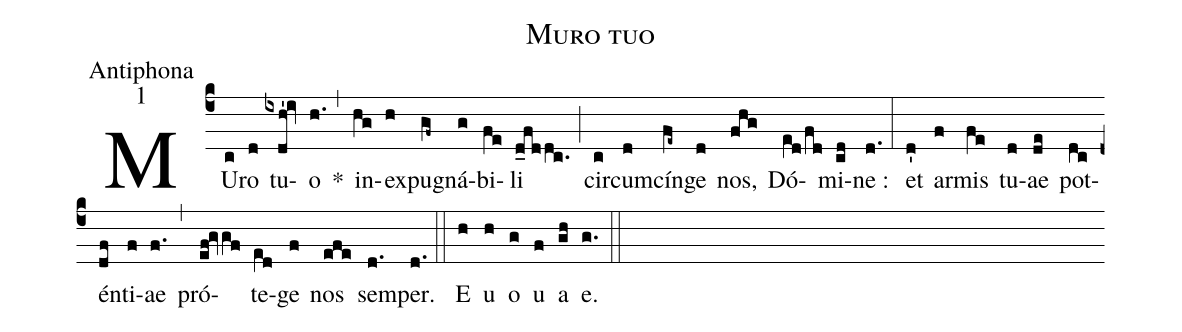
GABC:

name:Muro tuo;
office-part:Antiphona;
mode:1;
%%
(c4) MU(c)ro(d) tu(ixdh'!iv)o(h.) *(,) in(hg)ex(h)pu(gf~)gná(g)bi(fe)li(d_fddc.) (;) cir(c)cum(d)cín(fe~)ge(d) nos,(fhg) Dó(e[ll:1]d/fd)mi(cd)ne :(d.) (:) et(d') ar(f)mis(fe) tu(d)ae(de) pot(dc)én(df)ti(f)ae(f.) (,) pró(ef!gvgf)te(e[ll:1]d)ge(f) nos(efe) sem(d.)per.(d.) (::) <eu>E(h) u(h) o(g) u(f) a(gh) e.</eu>(g.) (::)
